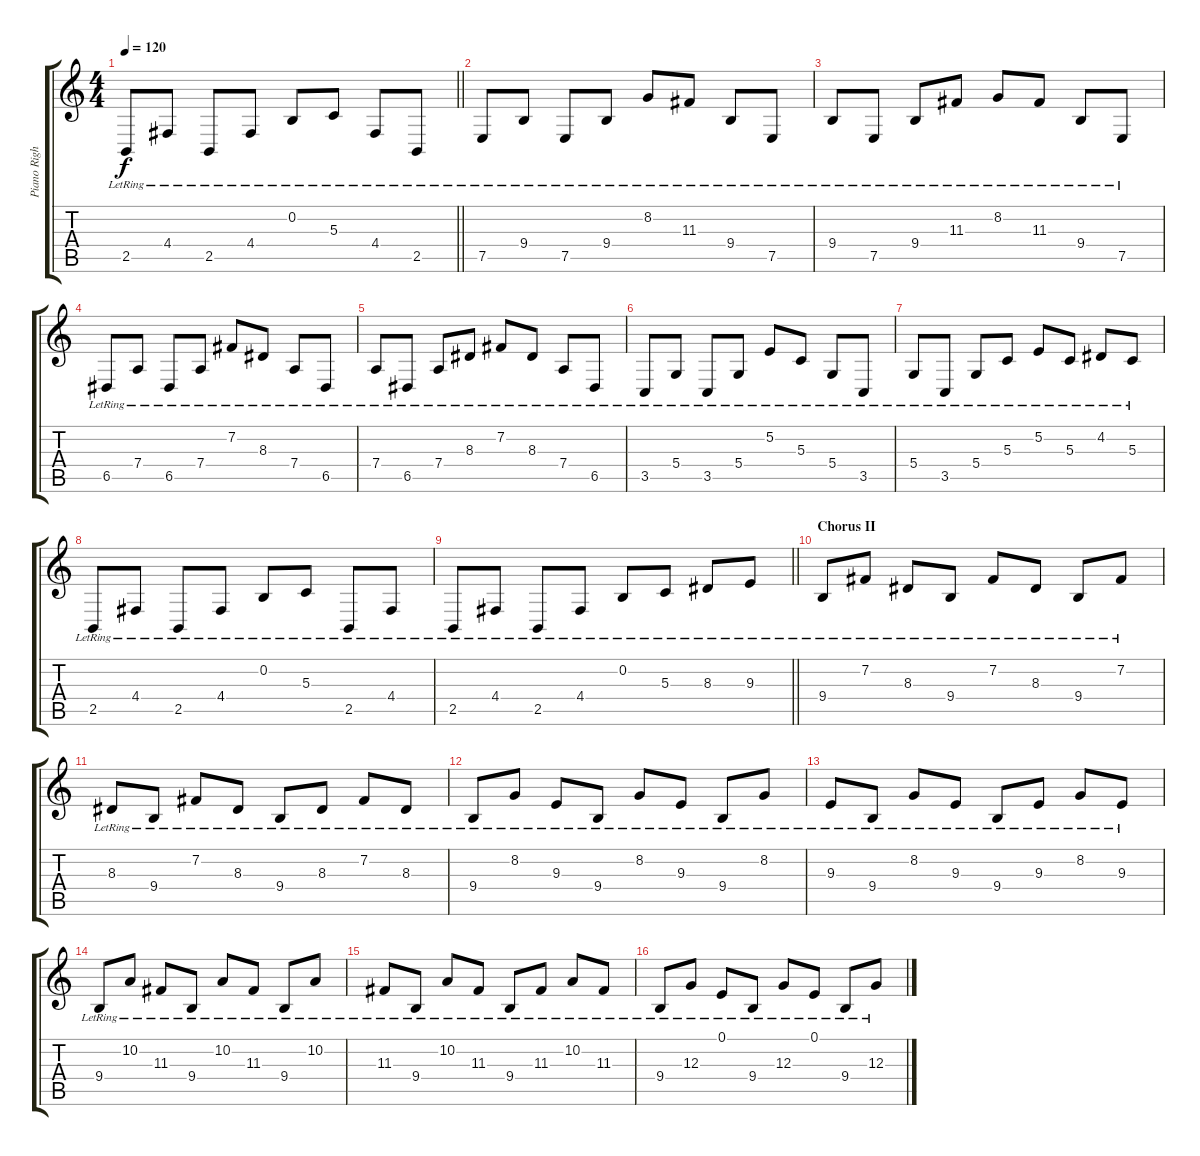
\track ("Piano Right Standard" "Piano Righ") {instrument acousticgrandpiano}
\staff {score tabs}
\tuning (E4 B3 G3 D3 A2 E2) {hide}
\ts (4 4)
\tempo 120
\clef g2
\barLineRight lightlight
\ks c
2.5{lr}.8{dy f} 4.4{lr}.8 2.5{lr}.8 4.4{lr}.8 0.2{lr}.8 5.3{lr}.8 4.4{lr}.8 2.5{lr}.8 |
7.5{lr}.8 9.4{lr}.8 7.5{lr}.8 9.4{lr}.8 8.2{lr}.8 11.3{lr}.8 9.4{lr}.8 7.5{lr}.8 |
9.4{lr}.8 7.5{lr}.8 9.4{lr}.8 11.3{lr}.8 8.2{lr}.8 11.3{lr}.8 9.4{lr}.8 7.5{lr}.8 |
6.5{lr}.8 7.4{lr}.8 6.5{lr}.8 7.4{lr}.8 7.2{lr}.8 8.3{lr}.8 7.4{lr}.8 6.5{lr}.8 |
7.4{lr}.8 6.5{lr}.8 7.4{lr}.8 8.3{lr}.8 7.2{lr}.8 8.3{lr}.8 7.4{lr}.8 6.5{lr}.8 |
3.5{lr}.8 5.4{lr}.8 3.5{lr}.8 5.4{lr}.8 5.2{lr}.8 5.3{lr}.8 5.4{lr}.8 3.5{lr}.8 |
5.4{lr}.8 3.5{lr}.8 5.4{lr}.8 5.3{lr}.8 5.2{lr}.8 5.3{lr}.8 4.2{lr}.8 5.3{lr}.8 |
2.5{lr}.8 4.4{lr}.8 2.5{lr}.8 4.4{lr}.8 0.2{lr}.8 5.3{lr}.8 2.5{lr}.8 4.4{lr}.8 |
\barLineRight lightlight
2.5{lr}.8 4.4{lr}.8 2.5{lr}.8 4.4{lr}.8 0.2{lr}.8 5.3{lr}.8 8.3{lr}.8 9.3{lr}.8 |
\section ("" "Chorus II")
9.4{lr}.8 7.2{lr}.8 8.3{lr}.8 9.4{lr}.8 7.2{lr}.8 8.3{lr}.8 9.4{lr}.8 7.2{lr}.8 |
8.3{lr}.8 9.4{lr}.8 7.2{lr}.8 8.3{lr}.8 9.4{lr}.8 8.3{lr}.8 7.2{lr}.8 8.3{lr}.8 |
9.4{lr}.8 8.2{lr}.8 9.3{lr}.8 9.4{lr}.8 8.2{lr}.8 9.3{lr}.8 9.4{lr}.8 8.2{lr}.8 |
9.3{lr}.8 9.4{lr}.8 8.2{lr}.8 9.3{lr}.8 9.4{lr}.8 9.3{lr}.8 8.2{lr}.8 9.3{lr}.8 |
9.4{lr}.8 10.2{lr}.8 11.3{lr}.8 9.4{lr}.8 10.2{lr}.8 11.3{lr}.8 9.4{lr}.8 10.2{lr}.8 |
11.3{lr}.8 9.4{lr}.8 10.2{lr}.8 11.3{lr}.8 9.4{lr}.8 11.3{lr}.8 10.2{lr}.8 11.3{lr}.8 |
9.4{lr}.8 12.3{lr}.8 0.1{lr}.8 9.4{lr}.8 12.3{lr}.8 0.1{lr}.8 9.4{lr}.8 12.3{lr}.8
